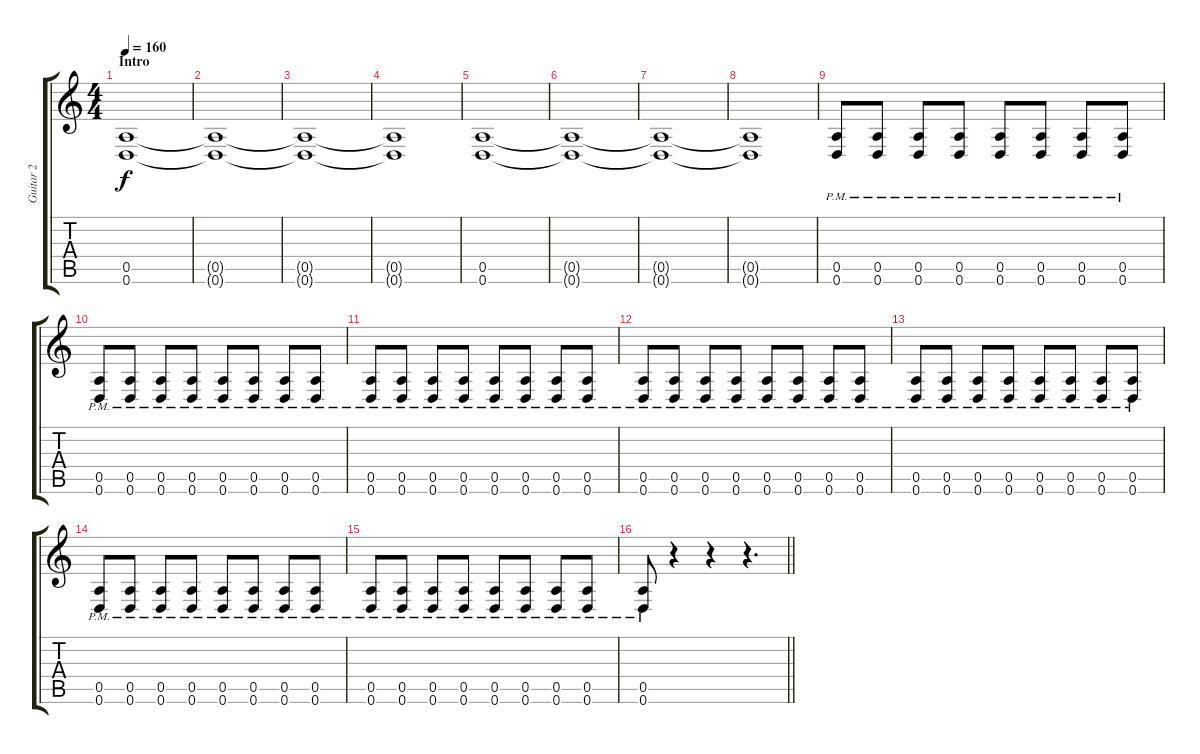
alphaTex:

\track ("Guitar 2" "Guitar 2") {instrument distortionguitar}
\staff {score tabs}
\tuning (E4 B3 G3 D3 A2 D2) {hide}
\ts (4 4)
\section ("" "Intro")
\tempo 160
\clef g2
\ks c
(0.5 0.6).1{dy f instrument distortionguitar} |
(0.5{t} 0.6{t}).1 |
(0.5{t} 0.6{t}).1 |
(0.5{t} 0.6{t}).1 |
(0.5 0.6).1 |
(0.5{t} 0.6{t}).1 |
(0.5{t} 0.6{t}).1 |
(0.5{t} 0.6{t}).1 |
(0.5{pm} 0.6{pm}).8 (0.5{pm} 0.6{pm}).8 (0.5{pm} 0.6{pm}).8 (0.5{pm} 0.6{pm}).8 (0.5{pm} 0.6{pm}).8 (0.5{pm} 0.6{pm}).8 (0.5{pm} 0.6{pm}).8 (0.5{pm} 0.6{pm}).8 |
(0.5{pm} 0.6{pm}).8 (0.5{pm} 0.6{pm}).8 (0.5{pm} 0.6{pm}).8 (0.5{pm} 0.6{pm}).8 (0.5{pm} 0.6{pm}).8 (0.5{pm} 0.6{pm}).8 (0.5{pm} 0.6{pm}).8 (0.5{pm} 0.6{pm}).8 |
(0.5{pm} 0.6{pm}).8 (0.5{pm} 0.6{pm}).8 (0.5{pm} 0.6{pm}).8 (0.5{pm} 0.6{pm}).8 (0.5{pm} 0.6{pm}).8 (0.5{pm} 0.6{pm}).8 (0.5{pm} 0.6{pm}).8 (0.5{pm} 0.6{pm}).8 |
(0.5{pm} 0.6{pm}).8 (0.5{pm} 0.6{pm}).8 (0.5{pm} 0.6{pm}).8 (0.5{pm} 0.6{pm}).8 (0.5{pm} 0.6{pm}).8 (0.5{pm} 0.6{pm}).8 (0.5{pm} 0.6{pm}).8 (0.5{pm} 0.6{pm}).8 |
(0.5{pm} 0.6{pm}).8 (0.5{pm} 0.6{pm}).8 (0.5{pm} 0.6{pm}).8 (0.5{pm} 0.6{pm}).8 (0.5{pm} 0.6{pm}).8 (0.5{pm} 0.6{pm}).8 (0.5{pm} 0.6{pm}).8 (0.5{pm} 0.6{pm}).8 |
(0.5{pm} 0.6{pm}).8 (0.5{pm} 0.6{pm}).8 (0.5{pm} 0.6{pm}).8 (0.5{pm} 0.6{pm}).8 (0.5{pm} 0.6{pm}).8 (0.5{pm} 0.6{pm}).8 (0.5{pm} 0.6{pm}).8 (0.5{pm} 0.6{pm}).8 |
(0.5{pm} 0.6{pm}).8 (0.5{pm} 0.6{pm}).8 (0.5{pm} 0.6{pm}).8 (0.5{pm} 0.6{pm}).8 (0.5{pm} 0.6{pm}).8 (0.5{pm} 0.6{pm}).8 (0.5{pm} 0.6{pm}).8 (0.5{pm} 0.6{pm}).8 |
\barLineRight lightlight
(0.5{pm} 0.6{pm}).8 r.4 r.4 r.4{d}
